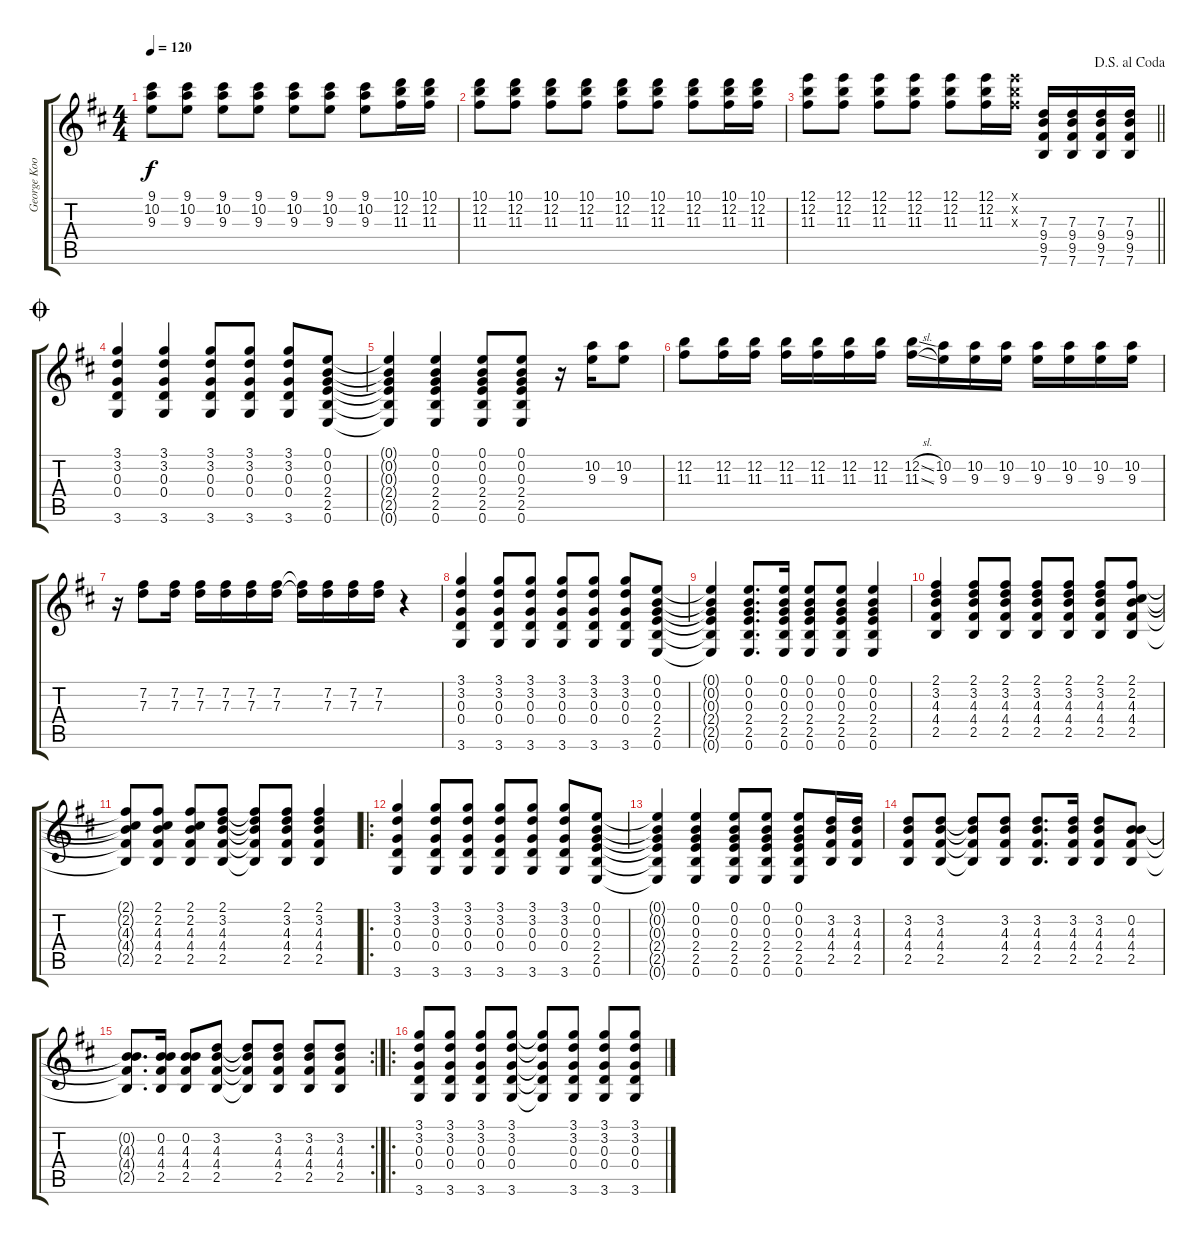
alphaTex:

\track ("George Kooymans - Gtr.1" "George Koo") {instrument acousticguitarsteel}
\staff {score tabs}
\tuning (E4 B3 G3 D3 A2 E2) {hide}
\ts (4 4)
\tempo 120
\clef g2
\ks d
(9.1 10.2 9.3).8{dy f} (9.1 10.2 9.3).8 (9.1 10.2 9.3).8 (9.1 10.2 9.3).8 (9.1 10.2 9.3).8 (9.1 10.2 9.3).8 (9.1 10.2 9.3).8 (10.1 12.2 11.3).16 (10.1 12.2 11.3).16 |
(10.1 12.2 11.3).8 (10.1 12.2 11.3).8 (10.1 12.2 11.3).8 (10.1 12.2 11.3).8 (10.1 12.2 11.3).8 (10.1 12.2 11.3).8 (10.1 12.2 11.3).8 (10.1 12.2 11.3).16 (10.1 12.2 11.3).16 |
\jump dalsegnoalcoda
\barLineRight lightlight
(12.1 12.2 11.3).8 (12.1 12.2 11.3).8 (12.1 12.2 11.3).8 (12.1 12.2 11.3).8 (12.1 12.2 11.3).8 (12.1 12.2 11.3).16 (12.1{x} 12.2{x} 11.3{x}).16 (7.3 9.4 9.5 7.6).16 (7.3 9.4 9.5 7.6).16 (7.3 9.4 9.5 7.6).16 (7.3 9.4 9.5 7.6).16 |
\jump coda
(3.1 3.2 0.3 0.4 3.6).4 (3.1 3.2 0.3 0.4 3.6).4 (3.1 3.2 0.3 0.4 3.6).8 (3.1 3.2 0.3 0.4 3.6).8 (3.1 3.2 0.3 0.4 3.6).8 (0.1 0.2 0.3 2.4 2.5 0.6).8 |
(0.1{t} 0.2{t} 0.3{t} 2.4{t} 2.5{t} 0.6{t}).4 (0.1 0.2 0.3 2.4 2.5 0.6).4 (0.1 0.2 0.3 2.4 2.5 0.6).8 (0.1 0.2 0.3 2.4 2.5 0.6).8 r.16 (10.2 9.3).16 (10.2 9.3).8 |
(12.2 11.3).8 (12.2 11.3).16 (12.2 11.3).16 (12.2 11.3).16 (12.2 11.3).16 (12.2 11.3).16 (12.2 11.3).16 (12.2{sl} 11.3{sl}).16 (10.2 9.3).16 (10.2 9.3).16 (10.2 9.3).16 (10.2 9.3).16 (10.2 9.3).16 (10.2 9.3).16 (10.2 9.3).16 |
r.16 (7.2 7.3).8 (7.2 7.3).16 (7.2 7.3).16 (7.2 7.3).16 (7.2 7.3).16 (7.2 7.3).16 (7.2{t} 7.3{t}).16 (7.2 7.3).16 (7.2 7.3).16 (7.2 7.3).16 r.4 |
(3.1 3.2 0.3 0.4 3.6).4 (3.1 3.2 0.3 0.4 3.6).8 (3.1 3.2 0.3 0.4 3.6).8 (3.1 3.2 0.3 0.4 3.6).8 (3.1 3.2 0.3 0.4 3.6).8 (3.1 3.2 0.3 0.4 3.6).8 (0.1 0.2 0.3 2.4 2.5 0.6).8 |
(0.1{t} 0.2{t} 0.3{t} 2.4{t} 2.5{t} 0.6{t}).4 (0.1 0.2 0.3 2.4 2.5 0.6).8{d} (0.1 0.2 0.3 2.4 2.5 0.6).16 (0.1 0.2 0.3 2.4 2.5 0.6).8 (0.1 0.2 0.3 2.4 2.5 0.6).8 (0.1 0.2 0.3 2.4 2.5 0.6).4 |
(2.1 3.2 4.3 4.4 2.5).4 (2.1 3.2 4.3 4.4 2.5).8 (2.1 3.2 4.3 4.4 2.5).8 (2.1 3.2 4.3 4.4 2.5).8 (2.1 3.2 4.3 4.4 2.5).8 (2.1 3.2 4.3 4.4 2.5).8 (2.1 2.2 4.3 4.4 2.5).8 |
(2.1{t} 2.2{t} 4.3{t} 4.4{t} 2.5{t}).8 (2.1 2.2 4.3 4.4 2.5).8 (2.1 2.2 4.3 4.4 2.5).8 (2.1 3.2 4.3 4.4 2.5).8 (2.1{t} 3.2{t} 4.3{t} 4.4{t} 2.5{t}).8 (2.1 3.2 4.3 4.4 2.5).8 (2.1 3.2 4.3 4.4 2.5).4 |
\ro
(3.1 3.2 0.3 0.4 3.6).4 (3.1 3.2 0.3 0.4 3.6).8 (3.1 3.2 0.3 0.4 3.6).8 (3.1 3.2 0.3 0.4 3.6).8 (3.1 3.2 0.3 0.4 3.6).8 (3.1 3.2 0.3 0.4 3.6).8 (0.1 0.2 0.3 2.4 2.5 0.6).8 |
(0.1{t} 0.2{t} 0.3{t} 2.4{t} 2.5{t} 0.6{t}).4 (0.1 0.2 0.3 2.4 2.5 0.6).4 (0.1 0.2 0.3 2.4 2.5 0.6).8 (0.1 0.2 0.3 2.4 2.5 0.6).8 (0.1 0.2 0.3 2.4 2.5 0.6).8 (3.2 4.3 4.4 2.5).16 (3.2 4.3 4.4 2.5).16 |
(3.2 4.3 4.4 2.5).8 (3.2 4.3 4.4 2.5).8 (3.2{t} 4.3{t} 4.4{t} 2.5{t}).8 (3.2 4.3 4.4 2.5).8 (3.2 4.3 4.4 2.5).8{d} (3.2 4.3 4.4 2.5).16 (3.2 4.3 4.4 2.5).8 (0.2 4.3 4.4 2.5).8 |
\rc 2
(0.2{t} 4.3{t} 4.4{t} 2.5{t}).8{d} (0.2 4.3 4.4 2.5).16 (0.2 4.3 4.4 2.5).8 (3.2 4.3 4.4 2.5).8 (3.2{t} 4.3{t} 4.4{t} 2.5{t}).8 (3.2 4.3 4.4 2.5).8 (3.2 4.3 4.4 2.5).8 (3.2 4.3 4.4 2.5).8 |
\ro
(3.1 3.2 0.3 0.4 3.6).8 (3.1 3.2 0.3 0.4 3.6).8 (3.1 3.2 0.3 0.4 3.6).8 (3.1 3.2 0.3 0.4 3.6).8 (3.1{t} 3.2{t} 0.3{t} 0.4{t} 3.6{t}).8 (3.1 3.2 0.3 0.4 3.6).8 (3.1 3.2 0.3 0.4 3.6).8 (3.1 3.2 0.3 0.4 3.6).8
